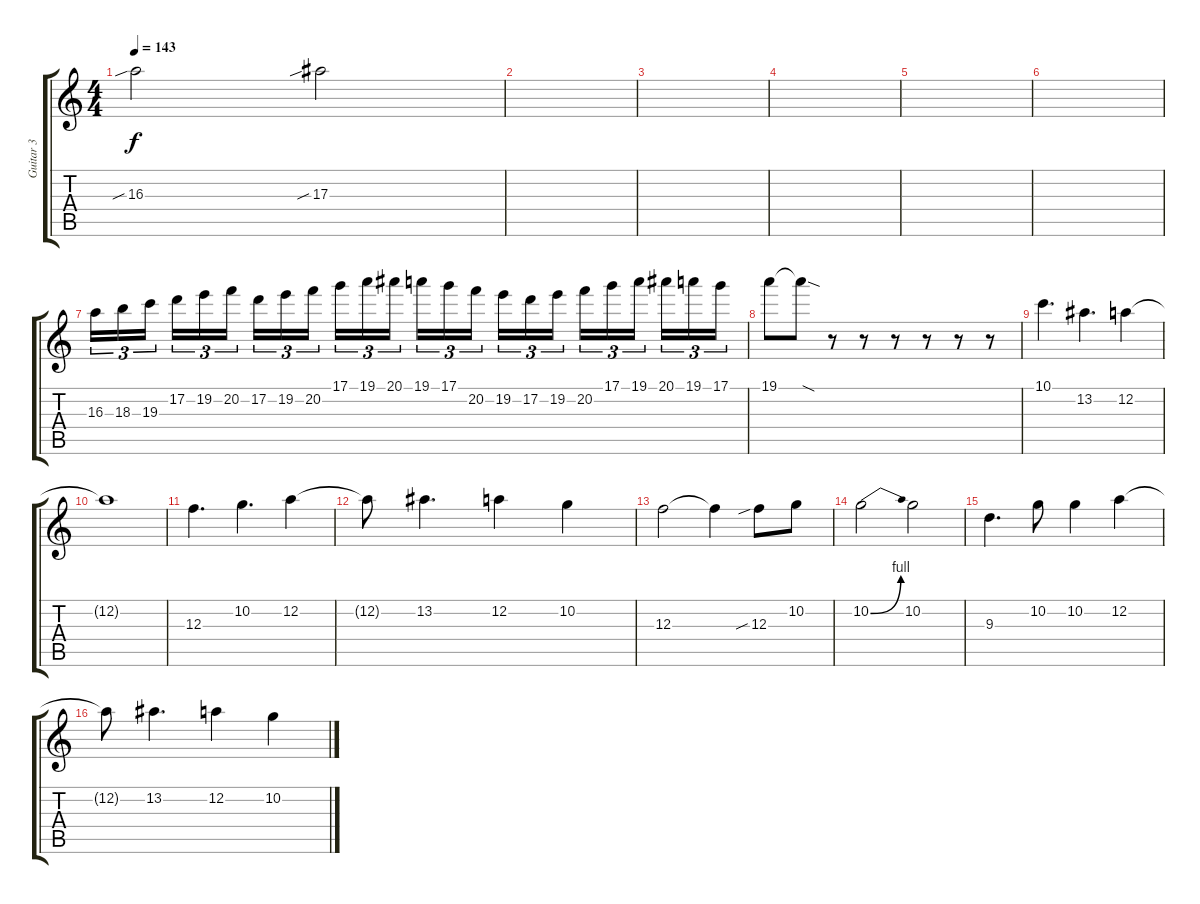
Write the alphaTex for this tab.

\track ("Guitar 3" "Guitar 3") {instrument distortionguitar}
\staff {score tabs}
\tuning (D4 A3 F3 C3 G2 D2) {hide}
\ts (4 4)
\tempo 143
\clef g2
\ks c
16.3{sib}.2{dy f} 17.3{sib}.2 |
|
|
|
|
|
16.3.16{tu (3 2)} 18.3.16{tu (3 2)} 19.3.16{tu (3 2) beam splitsecondary} 17.2.16{tu (3 2)} 19.2.16{tu (3 2)} 20.2.16{tu (3 2)} 17.2.16{tu (3 2)} 19.2.16{tu (3 2)} 20.2.16{tu (3 2) beam splitsecondary} 17.1.16{tu (3 2)} 19.1.16{tu (3 2)} 20.1.16{tu (3 2)} 19.1.16{tu (3 2)} 17.1.16{tu (3 2)} 20.2.16{tu (3 2) beam splitsecondary} 19.2.16{tu (3 2)} 17.2.16{tu (3 2)} 19.2.16{tu (3 2)} 20.2.16{tu (3 2)} 17.1.16{tu (3 2)} 19.1.16{tu (3 2) beam splitsecondary} 20.1.16{tu (3 2)} 19.1.16{tu (3 2)} 17.1.16{tu (3 2)} |
19.1.8 19.1{sod t}.8 r.8 r.8 r.8 r.8 r.8 r.8 |
10.1.4{d} 13.2.4{d} 12.2.4 |
12.2{t}.1 |
12.3.4{d} 10.2.4{d} 12.2.4 |
12.2{t}.8 13.2.4{d} 12.2.4 10.2.4 |
12.3.2 12.3{t}.4 12.3{sib}.8 10.2.8 |
10.2{be (bend 0 0 60 4)}.2 10.2.2 |
9.3.4{d} 10.2.8 10.2.4 12.2.4 |
12.2{t}.8 13.2.4{d} 12.2.4 10.2.4
